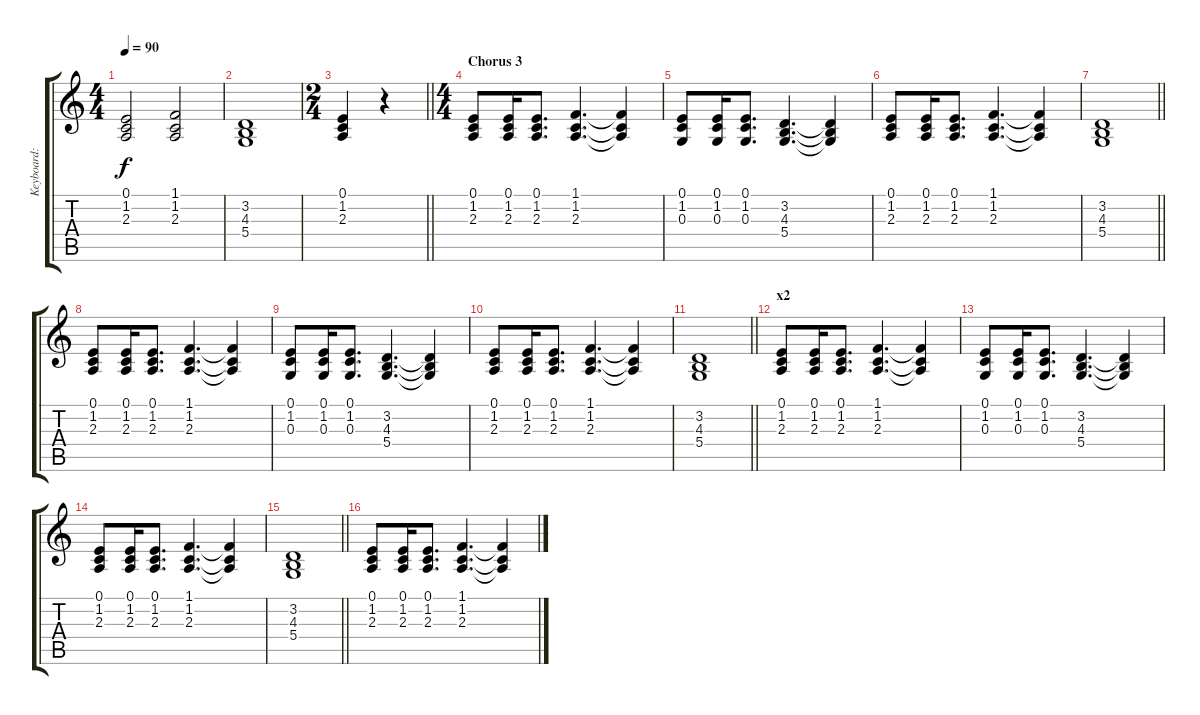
\track ("Keyboard: Lars Andrè Rørvik Larsen" "Keyboard: ") {instrument stringensemble1}
\staff {score tabs}
\tuning (E4 B3 G3 D3 A2 E2) {hide}
\ts (4 4)
\tempo 90
\clef g2
\ks aminor
(0.1 1.2 2.3).2{dy f} (1.1 1.2 2.3).2 |
(3.2 4.3 5.4).1 |
\ts (2 4)
\barLineRight lightlight
(0.1 1.2 2.3).4 r.4 |
\ts (4 4)
\section ("" "Chorus 3")
(0.1 1.2 2.3).8 (0.1 1.2 2.3).16 (0.1 1.2 2.3).8{d} (1.1 1.2 2.3).4{d} (1.1{t} 1.2{t} 2.3{t}).4 |
(0.1 1.2 0.3).8 (0.1 1.2 0.3).16 (0.1 1.2 0.3).8{d} (3.2 4.3 5.4).4{d} (3.2{t} 4.3{t} 5.4{t}).4 |
(0.1 1.2 2.3).8 (0.1 1.2 2.3).16 (0.1 1.2 2.3).8{d} (1.1 1.2 2.3).4{d} (1.1{t} 1.2{t} 2.3{t}).4 |
\barLineRight lightlight
(3.2 4.3 5.4).1 |
(0.1 1.2 2.3).8 (0.1 1.2 2.3).16 (0.1 1.2 2.3).8{d} (1.1 1.2 2.3).4{d} (1.1{t} 1.2{t} 2.3{t}).4 |
(0.1 1.2 0.3).8 (0.1 1.2 0.3).16 (0.1 1.2 0.3).8{d} (3.2 4.3 5.4).4{d} (3.2{t} 4.3{t} 5.4{t}).4 |
(0.1 1.2 2.3).8 (0.1 1.2 2.3).16 (0.1 1.2 2.3).8{d} (1.1 1.2 2.3).4{d} (1.1{t} 1.2{t} 2.3{t}).4 |
\barLineRight lightlight
(3.2 4.3 5.4).1 |
\section ("" "x2")
(0.1 1.2 2.3).8 (0.1 1.2 2.3).16 (0.1 1.2 2.3).8{d} (1.1 1.2 2.3).4{d} (1.1{t} 1.2{t} 2.3{t}).4 |
(0.1 1.2 0.3).8 (0.1 1.2 0.3).16 (0.1 1.2 0.3).8{d} (3.2 4.3 5.4).4{d} (3.2{t} 4.3{t} 5.4{t}).4 |
(0.1 1.2 2.3).8 (0.1 1.2 2.3).16 (0.1 1.2 2.3).8{d} (1.1 1.2 2.3).4{d} (1.1{t} 1.2{t} 2.3{t}).4 |
\barLineRight lightlight
(3.2 4.3 5.4).1 |
(0.1 1.2 2.3).8 (0.1 1.2 2.3).16 (0.1 1.2 2.3).8{d} (1.1 1.2 2.3).4{d} (1.1{t} 1.2{t} 2.3{t}).4
